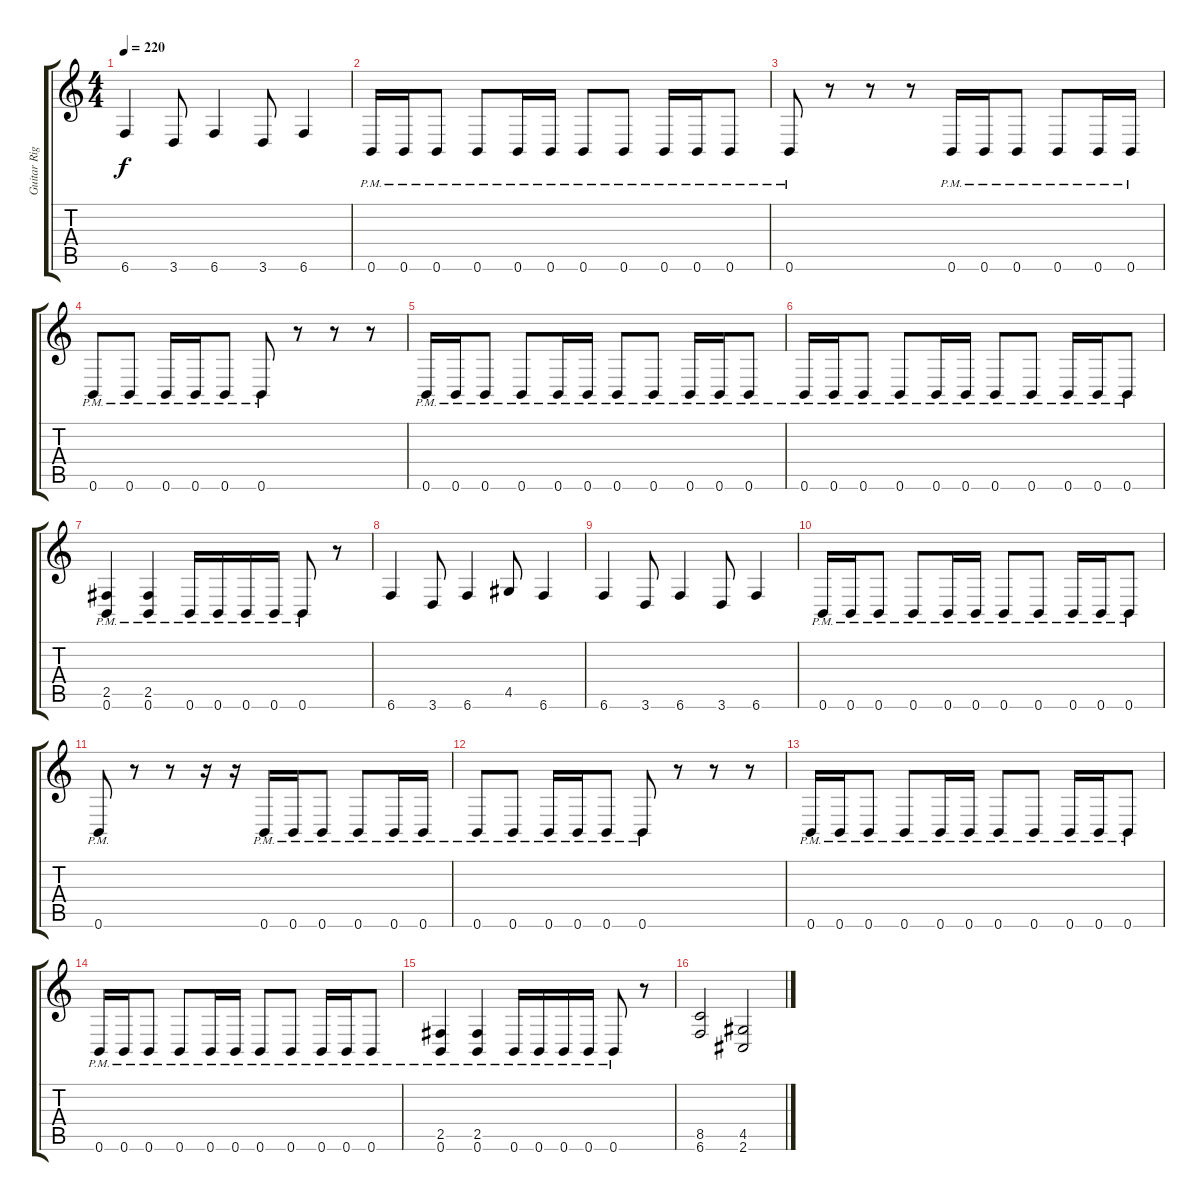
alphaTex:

\track ("Guitar Right" "Guitar Rig") {instrument distortionguitar}
\staff {score tabs}
\tuning (B3 Gb3 D3 A2 E2 B1) {hide}
\ts (4 4)
\tempo 220
\clef g2
\ks c
6.6.4{dy f} 3.6.8 6.6.4 3.6.8 6.6.4 |
0.6{pm}.16 0.6{pm}.16 0.6{pm}.8 0.6{pm}.8 0.6{pm}.16 0.6{pm}.16 0.6{pm}.8 0.6{pm}.8 0.6{pm}.16 0.6{pm}.16 0.6{pm}.8 |
0.6{pm}.8 r.8 r.8 r.8 0.6{pm}.16 0.6{pm}.16 0.6{pm}.8 0.6{pm}.8 0.6{pm}.16 0.6{pm}.16 |
0.6{pm}.8 0.6{pm}.8 0.6{pm}.16 0.6{pm}.16 0.6{pm}.8 0.6{pm}.8 r.8 r.8 r.8 |
0.6{pm}.16 0.6{pm}.16 0.6{pm}.8 0.6{pm}.8 0.6{pm}.16 0.6{pm}.16 0.6{pm}.8 0.6{pm}.8 0.6{pm}.16 0.6{pm}.16 0.6{pm}.8 |
0.6{pm}.16 0.6{pm}.16 0.6{pm}.8 0.6{pm}.8 0.6{pm}.16 0.6{pm}.16 0.6{pm}.8 0.6{pm}.8 0.6{pm}.16 0.6{pm}.16 0.6{pm}.8 |
(2.5{pm} 0.6{pm}).4 (2.5{pm} 0.6{pm}).4 0.6{pm}.16 0.6{pm}.16 0.6{pm}.16 0.6{pm}.16 0.6{pm}.8 r.8 |
6.6.4 3.6.8 6.6.4 4.5.8 6.6.4 |
6.6.4 3.6.8 6.6.4 3.6.8 6.6.4 |
0.6{pm}.16 0.6{pm}.16 0.6{pm}.8 0.6{pm}.8 0.6{pm}.16 0.6{pm}.16 0.6{pm}.8 0.6{pm}.8 0.6{pm}.16 0.6{pm}.16 0.6{pm}.8 |
0.6{pm}.8 r.8 r.8 r.16 r.16 0.6{pm}.16 0.6{pm}.16 0.6{pm}.8 0.6{pm}.8 0.6{pm}.16 0.6{pm}.16 |
0.6{pm}.8 0.6{pm}.8 0.6{pm}.16 0.6{pm}.16 0.6{pm}.8 0.6{pm}.8 r.8 r.8 r.8 |
0.6{pm}.16 0.6{pm}.16 0.6{pm}.8 0.6{pm}.8 0.6{pm}.16 0.6{pm}.16 0.6{pm}.8 0.6{pm}.8 0.6{pm}.16 0.6{pm}.16 0.6{pm}.8 |
0.6{pm}.16 0.6{pm}.16 0.6{pm}.8 0.6{pm}.8 0.6{pm}.16 0.6{pm}.16 0.6{pm}.8 0.6{pm}.8 0.6{pm}.16 0.6{pm}.16 0.6{pm}.8 |
(2.5{pm} 0.6{pm}).4 (2.5{pm} 0.6{pm}).4 0.6{pm}.16 0.6{pm}.16 0.6{pm}.16 0.6{pm}.16 0.6{pm}.8 r.8 |
(8.5 6.6).2 (4.5 2.6).2
